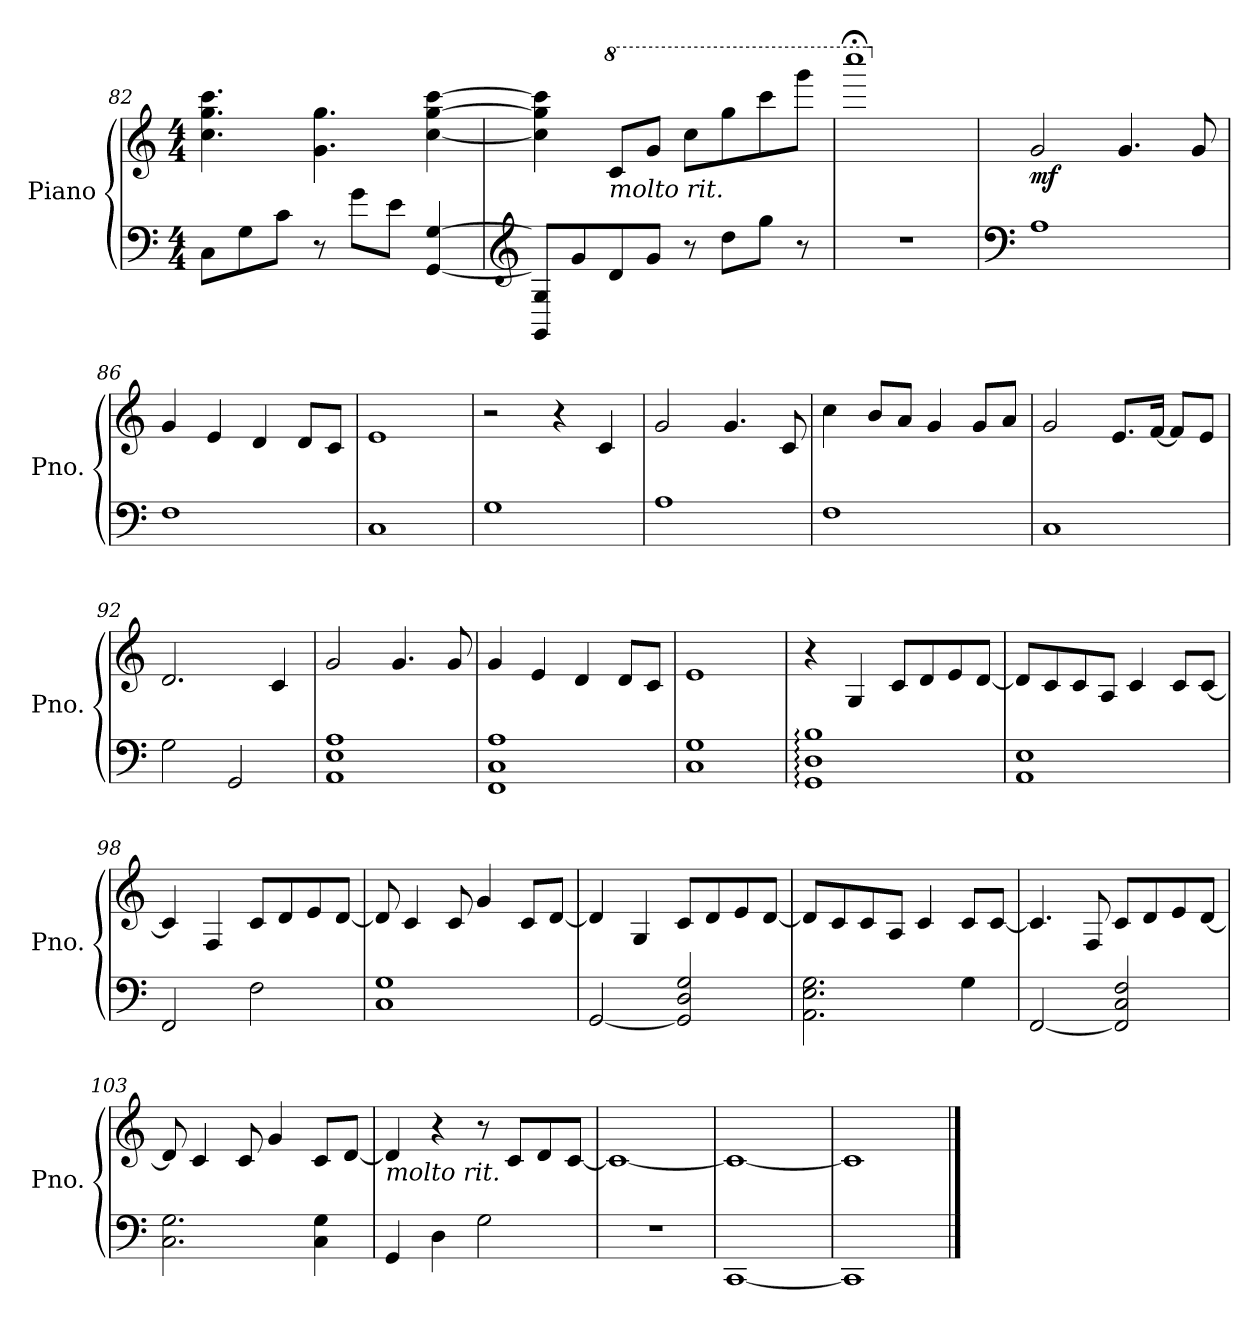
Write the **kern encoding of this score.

**kern	**kern	**dynam
*part1	*part1	*part1
*staff2	*staff1	*staff1/2
*I"Piano	*	*
*I'Pno.	*	*
*clefF4	*clefG2	*
*k[]	*k[]	*
*M4/4	*M4/4	*
=82	=82	=82
8C\L	4.cc\ 4.gg\ 4.ccc\	.
8G\	.	.
8c\J	.	.
8r	4.g\ 4.gg\	.
8g\L	.	.
8e\J	.	.
[4GG/ [4G/	[4cc\ [4gg\ [4ccc\	.
=83	=83	=83
*clefG2	*	*
*	*MM120	*
8GG/] 8G/]L	4cc\] 4gg\] 4ccc\]	.
8g/	.	.
*	*8va	*
!	!LO:TX:b:i:t=molto rit.	!
8d/	8cc/L	.
*	*MM105	*
8g/J	8gg/J	.
8r	8ccc\L	.
8dd\L	8ggg\	.
8gg\J	8cccc\	.
8r	8gggg\J	.
=84	=84	=84
1r	1ccccc;<	.
=85	=85	=85
*clefF4	*	*
*	*X8va	*
!	!	!LO:DY:b
1A	2g/	mf
.	4.g/	.
.	8g/	.
=86	=86	=86
1F	4g/	.
.	4e/	.
.	4d/	.
.	8d/L	.
.	8c/J	.
=87	=87	=87
1C	1e	.
!!LO:LB:g=z
=88	=88	=88
1G	2r	.
.	4r	.
.	4c/	.
=89	=89	=89
1A	2g/	.
.	4.g/	.
.	8c/	.
=90	=90	=90
1F	4cc\	.
.	8b/L	.
.	8a/J	.
.	4g/	.
.	8g/L	.
.	8a/J	.
=91	=91	=91
1C	2g/	.
.	8.e/L	.
.	[16f/Jk	.
.	8f/L]	.
.	8e/J	.
=92	=92	=92
2G\	2.d/	.
2GG/	.	.
.	4c/	.
=93	=93	=93
1AA 1E 1A	2g/	.
.	4.g/	.
.	8g/	.
=94	=94	=94
1FF 1C 1A	4g/	.
.	4e/	.
.	4d/	.
.	8d/L	.
.	8c/J	.
=95	=95	=95
1C 1G	1e	.
!!LO:LB:g=z
=96	=96	=96
*	*MM120	*
1GG: 1D: 1B:	4r	.
.	4G/	.
.	8c/L	.
.	8d/	.
.	8e/	.
.	[8d/J	.
=97	=97	=97
1AA 1E	8d/L]	.
.	8c/	.
.	8c/	.
.	8A/J	.
.	4c/	.
.	8c/L	.
.	[8c/J	.
=98	=98	=98
2FF/	4c/]	.
.	4F/	.
2F\	8c/L	.
.	8d/	.
.	8e/	.
.	[8d/J	.
=99	=99	=99
1C 1G	8d/]	.
.	4c/	.
.	8c/	.
.	4g/	.
.	8c/L	.
.	[8d/J	.
=100	=100	=100
[2GG/	4d/]	.
.	4G/	.
2GG/] 2D/ 2G/	8c/L	.
.	8d/	.
.	8e/	.
.	[8d/J	.
!!LO:LB:g=z
=101	=101	=101
2.AA\ 2.E\ 2.G\	8d/L]	.
.	8c/	.
.	8c/	.
.	8A/J	.
.	4c/	.
4G\	8c/L	.
.	[8c/J	.
=102	=102	=102
[2FF/	4.c/]	.
.	8F/	.
2FF/] 2C/ 2F/	8c/L	.
.	8d/	.
.	8e/	.
.	[8d/J	.
=103	=103	=103
*	*MM110	*
2.C\ 2.G\	8d/]	.
.	4c/	.
.	8c/	.
.	4g/	.
4C\ 4G\	8c/L	.
.	[8d/J	.
=104	=104	=104
*	*MM95	*
!	!LO:TX:b:i:t=molto rit.	!
4GG/	4d/]	.
4D\	4r	.
*	*MM80	*
2G\	8r	.
.	8c/L	.
.	8d/	.
.	[8c/J	.
=105	=105	=105
1r	1c_	.
=106	=106	=106
[1CC	1c_	.
=107	=107	=107
1CC]	1c]	.
==	==	==
*-	*-	*-
